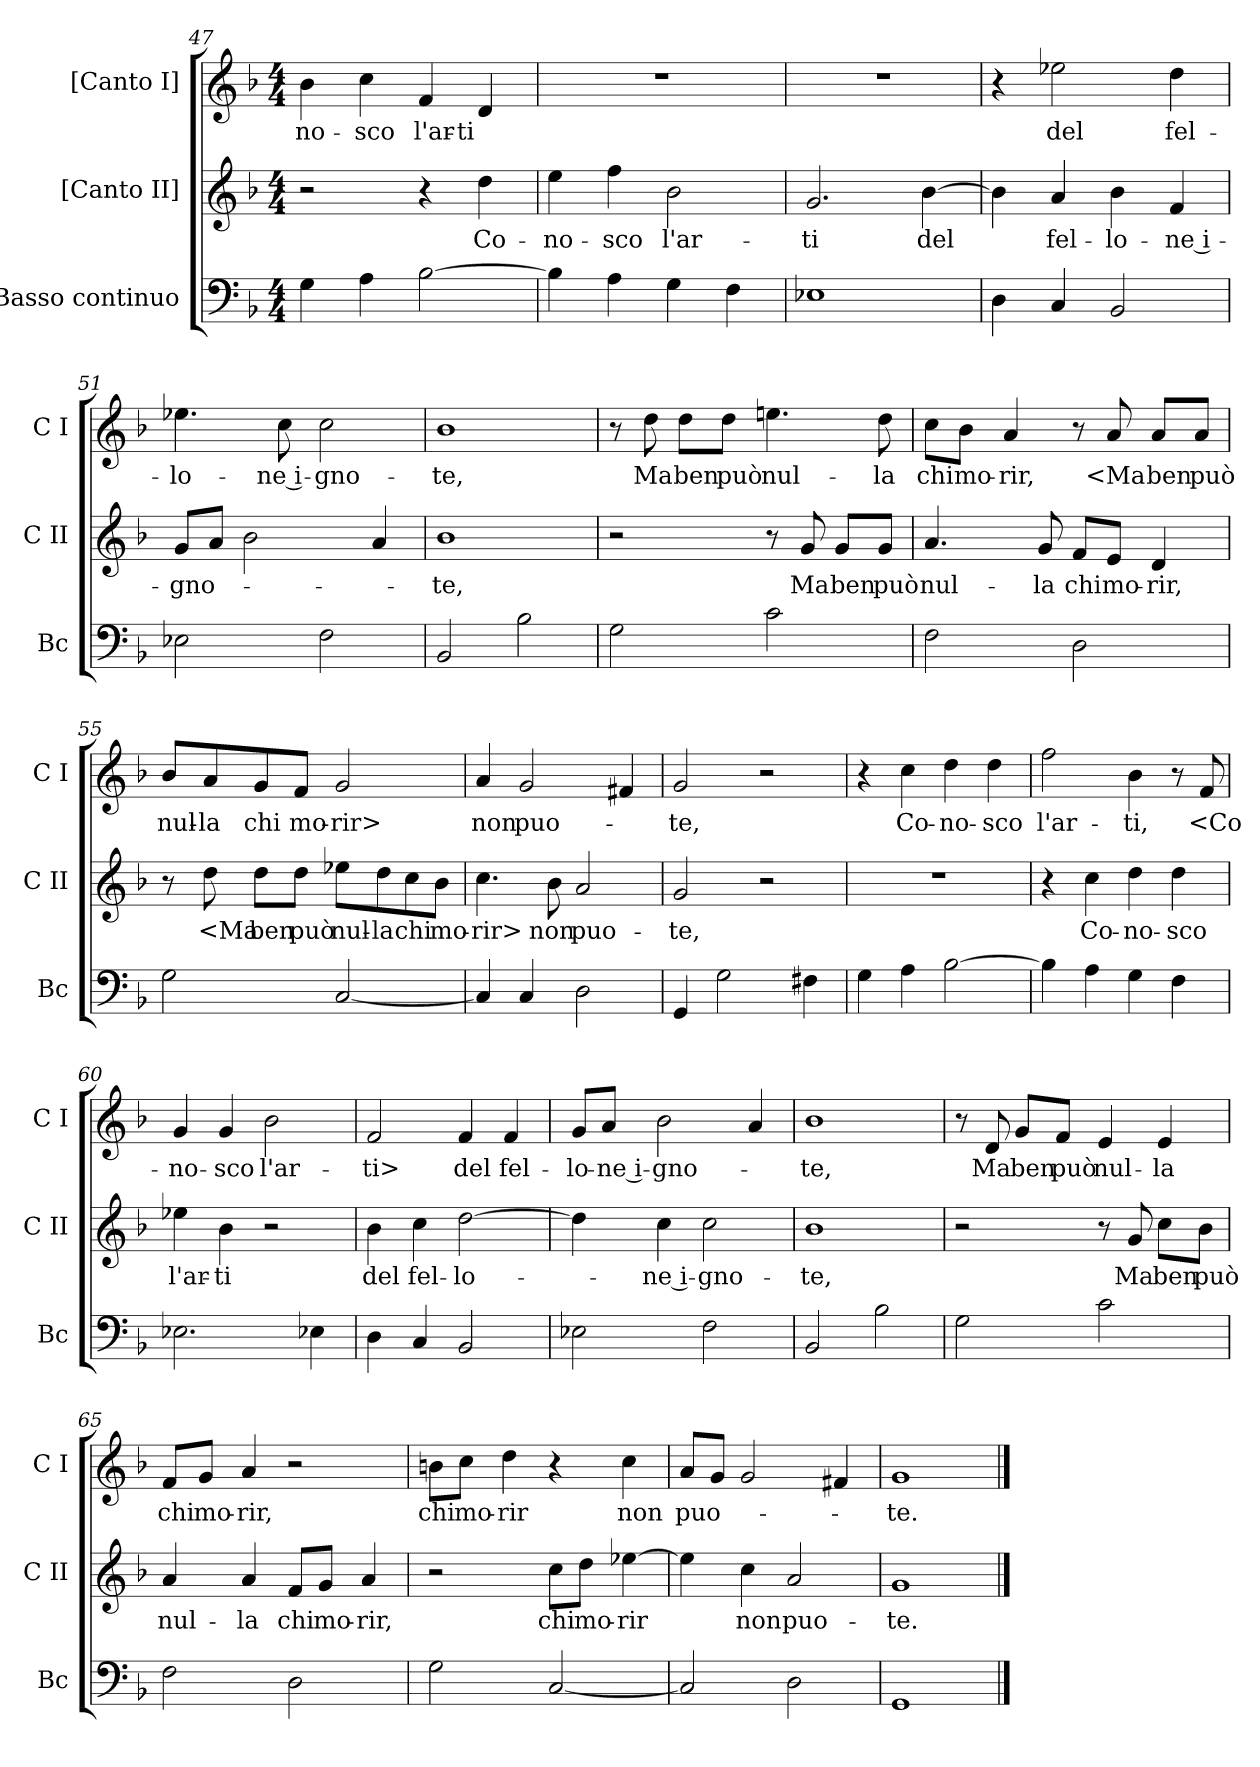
**kern	**kern	**text	**kern	**text
*part3	*part2	*part2	*part1	*part1
*staff3	*staff2	*staff2	*staff1	*staff1
*I"Basso continuo	*I"[Canto II]	*	*I"[Canto I]	*
*I'Bc	*I'C II	*	*I'C I	*
*clefF4	*clefG2	*	*clefG2	*
*k[b-]	*k[b-]	*	*k[b-]	*
*F:	*F:	*	*F:	*
*M4/4	*M4/4	*	*M4/4	*
=47	=47	=47	=47	=47
4G	2r	.	4b-	-no-
4A	.	.	4cc	-sco
[2B-	4r	.	4f	l'ar-
.	4dd	Co-	4d	-ti
=48	=48	=48	=48	=48
4B-]	4ee	-no-	1r	.
4A	4ff	-sco	.	.
4G	2b-	l'ar-	.	.
4F	.	.	.	.
=49	=49	=49	=49	=49
1E-X	2.g	-ti	1r	.
.	[4b-	del	.	.
=50	=50	=50	=50	=50
4D	4b-]	.	4r	.
4C	4a	fel-	2ee-X	del
2BB-	4b-	-lo-	.	.
.	4f	-ne i-	4dd	fel-
=51	=51	=51	=51	=51
2E-X	8gL	-gno-	4.ee-X	-lo-
.	8aJ	.	.	.
.	2b-	.	.	.
.	.	.	8cc	-ne i-
2F	.	.	2cc	-gno-
.	4a	.	.	.
=52	=52	=52	=52	=52
2BB-	1b-	-te,	1b-	-te,
2B-	.	.	.	.
=53	=53	=53	=53	=53
2G	2r	.	8r	.
.	.	.	8dd	Ma
.	.	.	8ddL	ben
.	.	.	8ddJ	può
2c	8r	.	4.een	nul-
.	8g	Ma	.	.
.	8gL	ben	.	.
.	8gJ	può	8dd	-la
=54	=54	=54	=54	=54
2F	4.a	nul-	8ccL	chi
.	.	.	8b-J	mo-
.	.	.	4a	-rir,
.	8g	-la	.	.
2D	8fL	chi	8r	.
.	8eJ	mo-	8a	<Ma
.	4d	-rir,	8aL	ben
.	.	.	8aJ	può
=55	=55	=55	=55	=55
2G	8r	.	8b-L	nul-
.	8dd	<Ma	8a	-la
.	8ddL	ben	8g	chi
.	8ddJ	può	8fJ	mo-
[2C	8ee-XL	nul-	2g	-rir>
.	8dd	-la	.	.
.	8cc	chi	.	.
.	8b-J	mo-	.	.
=56	=56	=56	=56	=56
4C]	4.cc	-rir>	4a	non
4C	.	.	2g	puo-
.	8b-	non	.	.
2D	2a	puo-	.	.
.	.	.	4f#X	.
=57	=57	=57	=57	=57
4GG	2g	-te,	2g	-te,
2G	.	.	.	.
.	2r	.	2r	.
4F#X	.	.	.	.
=58	=58	=58	=58	=58
4G	1r	.	4r	.
4A	.	.	4cc	Co-
[2B-	.	.	4dd	-no-
.	.	.	4dd	-sco
=59	=59	=59	=59	=59
4B-]	4r	.	2ff	l'ar-
4A	4cc	Co-	.	.
4G	4dd	-no-	4b-	-ti,
4F	4dd	-sco	8r	.
.	.	.	8f	<Co-
=60	=60	=60	=60	=60
2.E-X	4ee-X	l'ar-	4g	-no-
.	4b-	-ti	4g	-sco
.	2r	.	2b-	l'ar-
4E-X	.	.	.	.
=61	=61	=61	=61	=61
4D	4b-	del	2f	-ti>
4C	4cc	fel-	.	.
2BB-	[2dd	-lo-	4f	del
.	.	.	4f	fel-
=62	=62	=62	=62	=62
2E-X	4dd]	.	8gL	-lo-
.	.	.	8aJ	-ne i-
.	4cc	-ne i-	2b-	-gno-
2F	2cc	-gno-	.	.
.	.	.	4a	.
=63	=63	=63	=63	=63
2BB-	1b-	-te,	1b-	-te,
2B-	.	.	.	.
=64	=64	=64	=64	=64
2G	2r	.	8r	.
.	.	.	8d	Ma
.	.	.	8gL	ben
.	.	.	8fJ	può
2c	8r	.	4e	nul-
.	8g	Ma	.	.
.	8ccL	ben	4e	-la
.	8b-J	può	.	.
=65	=65	=65	=65	=65
2F	4a	nul-	8fL	chi
.	.	.	8gJ	mo-
.	4a	-la	4a	-rir,
2D	8fL	chi	2r	.
.	8gJ	mo-	.	.
.	4a	-rir,	.	.
=66	=66	=66	=66	=66
2G	2r	.	8bnL	chi
.	.	.	8ccJ	mo-
.	.	.	4dd	-rir
[2C	8ccL	chi	4r	.
.	8ddJ	mo-	.	.
.	[4ee-X	-rir	4cc	non
=67	=67	=67	=67	=67
2C]	4ee-]	.	8aL	puo-
.	.	.	8gJ	.
.	4cc	non	2g	.
2D	2a	puo-	.	.
.	.	.	4f#X	.
=68	=68	=68	=68	=68
1GG	1g	-te.	1g	-te.
==	==	==	==	==
*-	*-	*-	*-	*-
